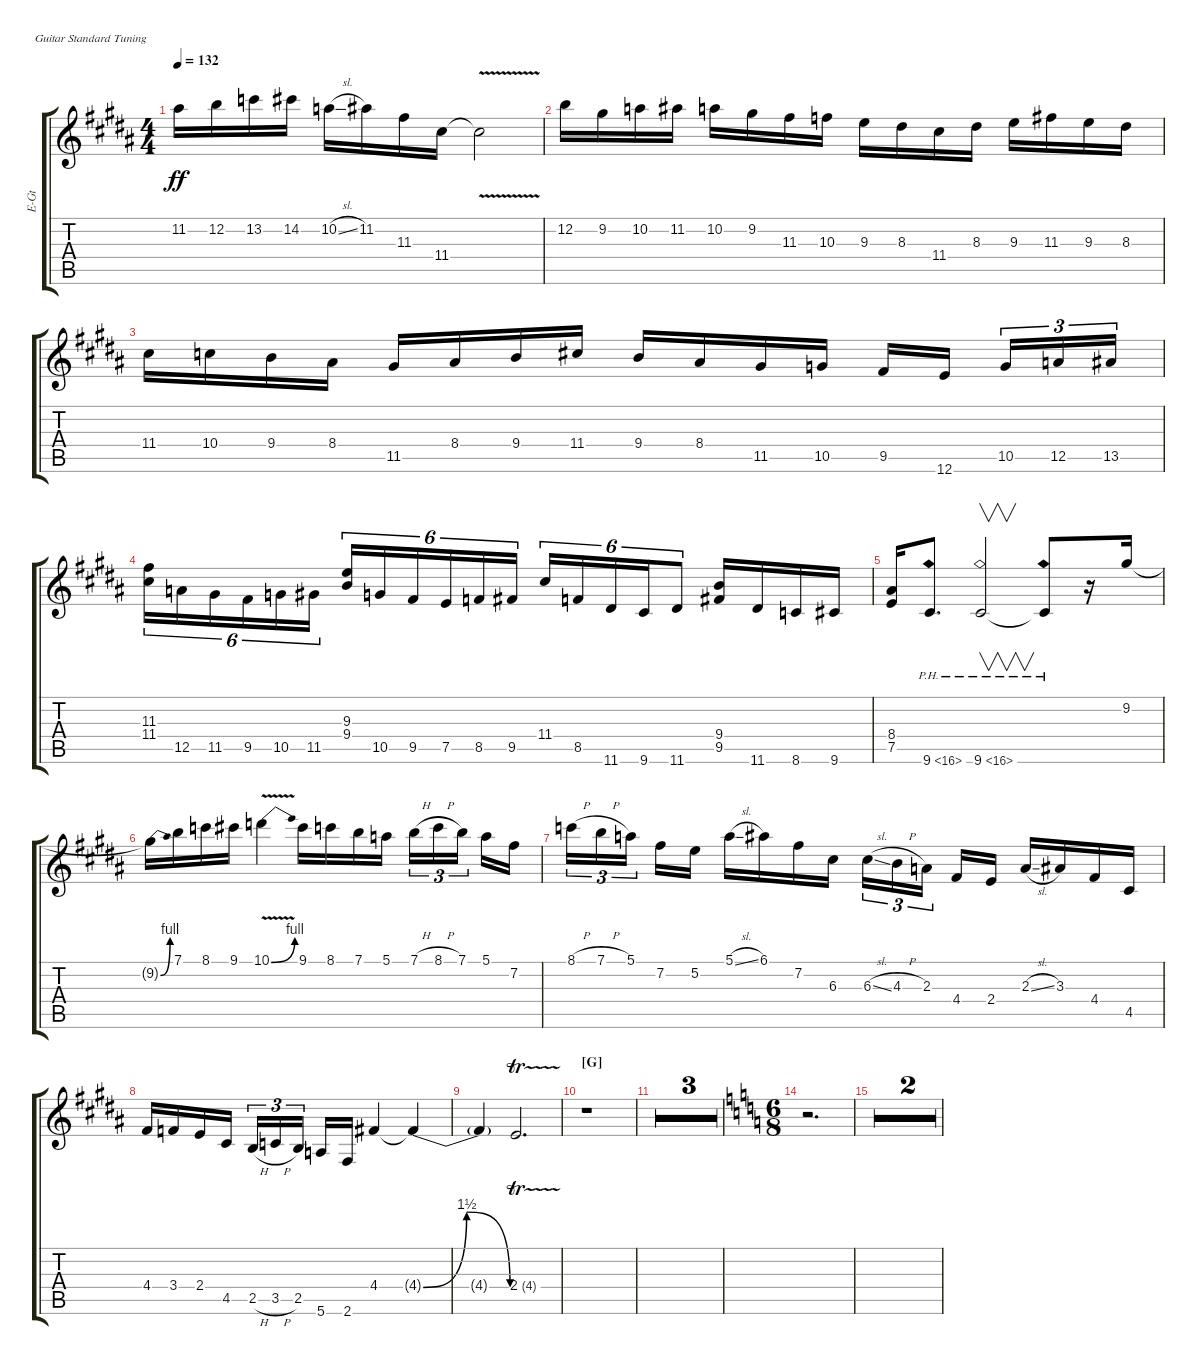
\defaultSystemsLayout 4
\bracketExtendMode groupsimilarinstruments
\otherSystemsTrackNameOrientation horizontal
\track ("Lead Guitar" "E-Gt") {multiBarRest instrument distortionguitar}
\staff {score tabs}
\tuning (E4 B3 G3 D3 A2 E2)
\ts (4 4)
\tempo 132
\clef g2
\ks b
11.2{acc #}.16{dy ff} 12.2{acc forcenatural}.16 13.2{acc forcenatural}.16 14.2{acc #}.16 10.2{sl acc forcenatural}.16 11.2{acc #}.16 11.3{acc #}.16 11.4{acc #}.16 11.4{v t acc #}.2 |
12.2{acc forcenatural}.16 9.2{acc #}.16 10.2{acc forcenatural}.16 11.2{acc #}.16 10.2{acc forcenatural}.16 9.2{acc #}.16 11.3{acc #}.16 10.3{acc forcenatural}.16 9.3{acc forcenatural}.16 8.3{acc #}.16 11.4{acc #}.16 8.3{acc #}.16 9.3{acc forcenatural}.16 11.3{acc #}.16 9.3{acc forcenatural}.16 8.3{acc #}.16 |
11.4{acc #}.16 10.4{acc forcenatural}.16 9.4{acc forcenatural}.16 8.4{acc #}.16 11.5{acc #}.16 8.4{acc #}.16 9.4{acc forcenatural}.16 11.4{acc #}.16 9.4{acc forcenatural}.16 8.4{acc #}.16 11.5{acc #}.16 10.5{acc forcenatural}.16 9.5{acc #}.16 12.6{acc forcenatural}.16{beam splitsecondary} 10.5{acc forcenatural}.16{tu (3 2)} 12.5{acc forcenatural}.16{tu (3 2)} 13.5{acc #}.16{tu (3 2)} |
(11.3{acc #} 11.4{acc #}).16{tu (6 4)} 12.5{acc forcenatural}.16{tu (6 4)} 11.5{acc #}.16{tu (6 4)} 9.5{acc #}.16{tu (6 4)} 10.5{acc forcenatural}.16{tu (6 4)} 11.5{acc #}.16{tu (6 4)} (9.3{acc forcenatural} 9.4{acc forcenatural}).16{tu (6 4)} 10.5{acc forcenatural}.16{tu (6 4)} 9.5{acc #}.16{tu (6 4)} 7.5{acc forcenatural}.16{tu (6 4)} 8.5{acc forcenatural}.16{tu (6 4)} 9.5{acc #}.16{tu (6 4)} 11.4{acc #}.16{tu (6 4)} 8.5{acc forcenatural}.16{tu (6 4)} 11.6{acc #}.16{tu (6 4)} 9.6{acc #}.16{tu (6 4)} 11.6{acc #}.8{tu (6 4)} (9.4{acc forcenatural} 9.5{acc #}).16 11.6{acc #}.16 8.6{acc forcenatural}.16 9.6{acc #}.16 |
(8.4{acc #} 7.5{acc forcenatural}).16 9.6{ph 7 acc #}.8{d} 9.6{ph 7 acc #}.2{v} 9.6{ph 7 t acc #}.8 r.16 9.2{acc #}.16 |
9.2{be (bend 0 0 15 4) t acc #}.16 7.1{acc forcenatural}.16 8.1{acc forcenatural}.16 9.1{acc #}.16 10.1{be (bend 0 0 15 4) v acc forcenatural}.4 9.1{acc #}.16 8.1{acc forcenatural}.16 7.1{acc forcenatural}.16 5.1{acc forcenatural}.16 7.1{h acc forcenatural}.16{tu (3 2)} 8.1{h acc forcenatural}.16{tu (3 2)} 7.1{acc forcenatural}.16{tu (3 2) beam splitsecondary} 5.1{acc forcenatural}.16 7.2{acc #}.16 |
8.1{h acc forcenatural}.16{tu (3 2)} 7.1{h acc forcenatural}.16{tu (3 2)} 5.1{acc forcenatural}.16{tu (3 2) beam splitsecondary} 7.2{acc #}.16 5.2{acc forcenatural}.16 5.1{sl acc forcenatural}.16 6.1{acc #}.16 7.2{acc #}.16 6.3{acc #}.16 6.3{sl acc #}.16{tu (3 2)} 4.3{h acc forcenatural}.16{tu (3 2)} 2.3{acc forcenatural}.16{tu (3 2) beam splitsecondary} 4.4{acc #}.16 2.4{acc forcenatural}.16 2.3{sl acc forcenatural}.16 3.3{acc #}.16 4.4{acc #}.16 4.5{acc #}.16 |
4.4{acc #}.16 3.4{acc forcenatural}.16 2.4{acc forcenatural}.16 4.5{acc #}.16 2.5{h acc forcenatural}.16{tu (3 2)} 3.5{h acc forcenatural}.16{tu (3 2)} 2.5{acc forcenatural}.16{tu (3 2) beam splitsecondary} 5.6{acc forcenatural}.16 2.6{acc #}.16 4.4{acc #}.4 4.4{be (bendrelease 0 0 9.6 6 20.4 6 30 0) t acc #}.4 |
4.4{t acc #}.4 2.4{tr (4 16) acc forcenatural}.2{d} |
\section ("G" "")
r.1 |
r.1 |
r.1 |
\barLineRight lightlight
r.1 |
\ts (6 8)
\beaming (8 3 3)
\ks c
r.2{d} |
r.2{d} |
r.2{d}
